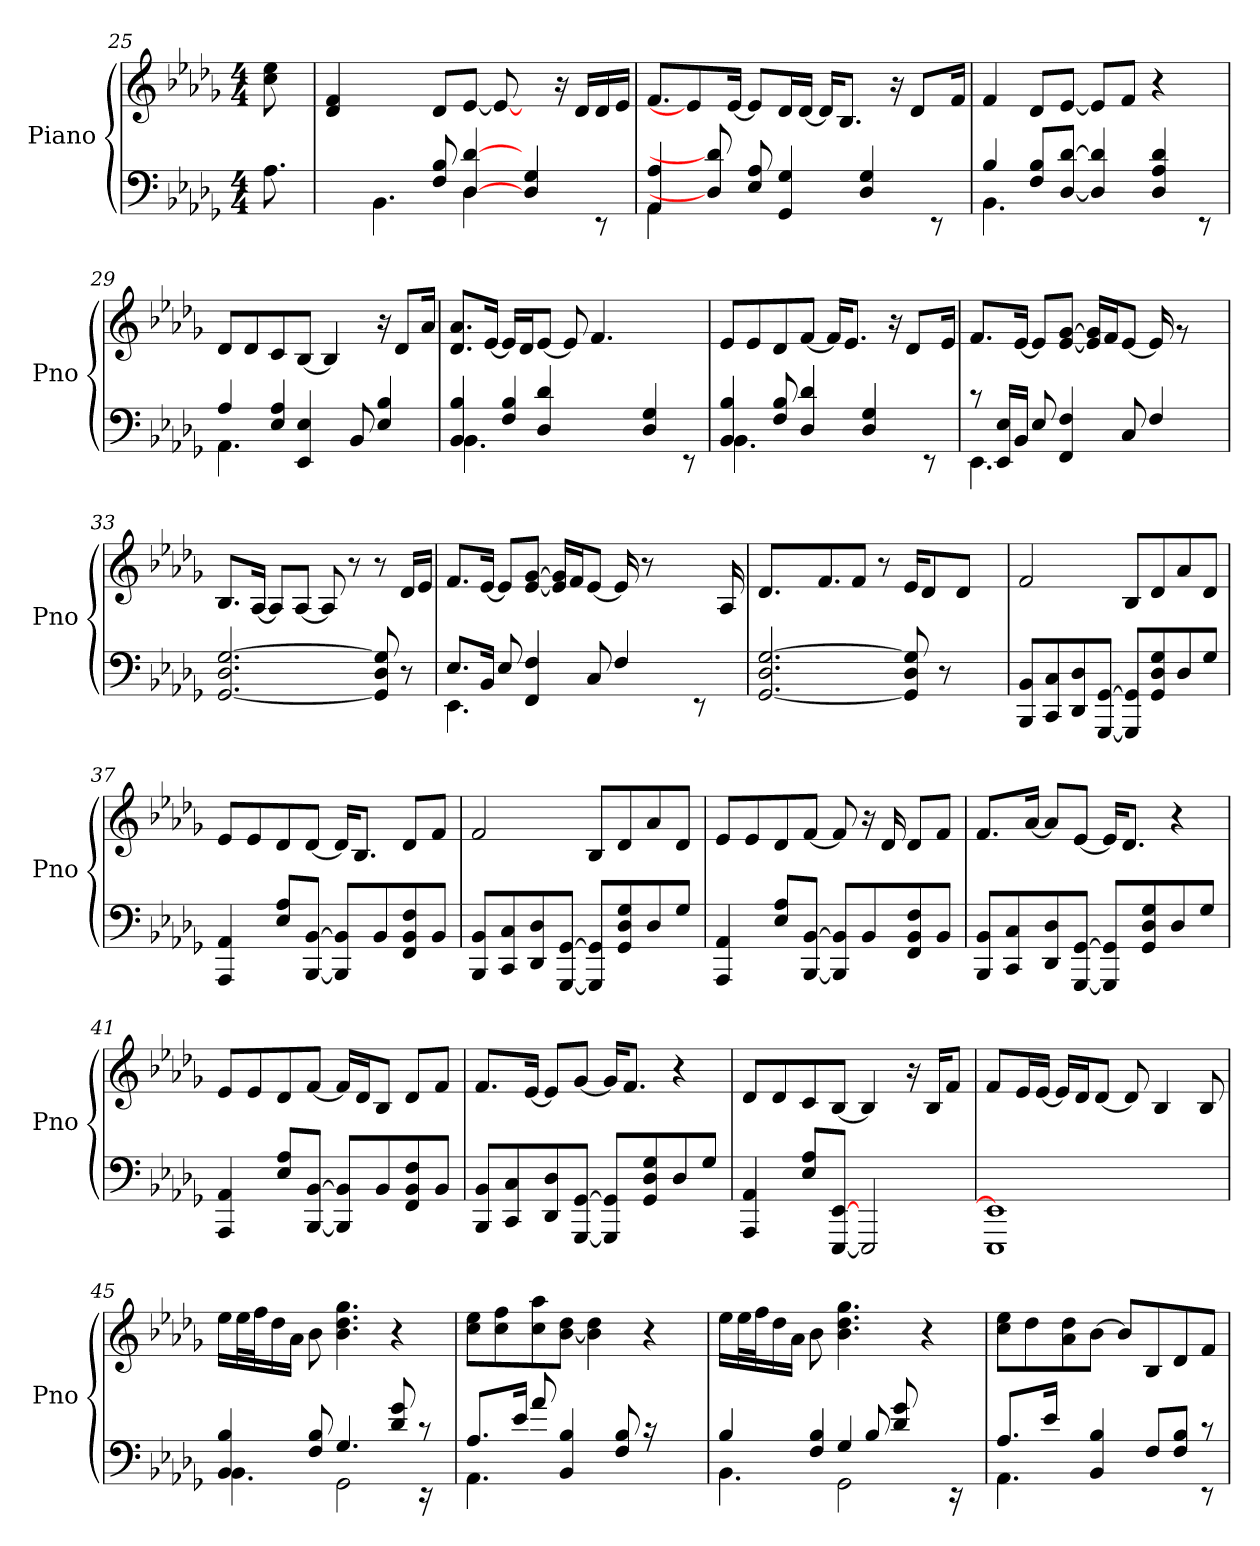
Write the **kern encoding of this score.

**kern	**kern
*part1	*part1
*staff2	*staff1
*I"Piano	*
*I'Pno	*
!!LO:LB:g=z
*clefF4	*clefG2
*k[b-e-a-d-g-]	*k[b-e-a-d-g-]
*M4/4	*M4/4
=25	=25
8.A-\	8cc\ 8ee-\
.	16ryy
=26	=26
*^	*
4ryy	2.ryy	4d-/ 4f/
4.BB-\	.	4.ryy
8F/ 8B-/	.	8d-/L
[4D-/ [4d-/	4D-\	[8e-/J
.	.	8e-/_
8ryy	4D-/ 4G-/	8ryy
4ryy	.	16r
.	.	16d-/LL
.	8rEE	16d-/
.	.	16e-/JJ
=27	=27	=27
4AA-/ 4A-/	4AA-\	8.f/L
.	.	8e-/]
8D-/] 8d-/]	2..ryy	.
.	.	[16e-/Jk
8E-/ 8A-/	.	8e-/L]
4GG-/ 4G-/	.	16d-/L
.	.	[16d-/JJ
.	.	16d-/KL]
.	.	8.B-/J
4D-/ 4G-/	.	.
.	.	16r
.	.	8d-/L
8rEE	.	.
.	.	16f/Jk
!!LO:LB:g=z
=28	=28	=28
4B-/	4.BB-\	4f/
8F/ 8B-/L	.	8d-/L
[8D-/ [8d-/J	2.ryy	[8e-/J
4D-/] 4d-/]	.	8e-/L]
.	.	8f/J
4D-/ 4A-/ 4d-/	.	4r
8rEE	.	8ryy
=29	=29	=29
4A-/	4.AA-\	8d-/L
.	.	8d-/
4E-/ 4A-/	.	8c/
.	4EE-/ 4E-/	[8B-/J
2ryy	.	4B-/]
.	8BB-/	.
.	4E-/ 4B-/	16r
.	.	8d-/L
.	.	16a-/Jk
=30	=30	=30
4BB-/ 4B-/	4.BB-\	8.d-/ 8.a-/L
.	.	[16e-/Jk
4F/ 4B-/	.	16e-/LL]
.	.	16d-/J
.	4D-/ 4d-/	[8e-/J
2ryy	.	8e-/]
.	2.ryy	4.f/
4D-/ 4G-/	.	4.ryy
8rEE	.	.
!!LO:LB:g=z
=31	=31	=31
4BB-/ 4B-/	4.BB-\	8e-/L
.	.	8e-/
8F/ 8B-/	.	8d-/
4D-/ 4d-/	2ryy	[8f/J
.	.	16f/KL]
.	.	8.e-/J
4D-/ 4G-/	.	.
.	.	16r
.	.	8d-/L
8rEE	8ryy	.
.	.	16e-/Jk
=32	=32	=32
8rc	4.EE-\	8.f/L
16EE-/ 16E-/LL	.	.
16BB-/JJ	.	[16e-/Jk
8E-/	.	8e-/L]
4FF/ 4F/	2ryy	[8e-/ [8g-/J
.	.	16e-/] 16g-/]LL
.	.	16f/J
8C/	.	[8e-/J
4F/	.	16e-/]
.	.	8rg
.	8ryy	.
.	.	16ryy
*v	*v	*
=33	=33
[2.GG-/ 2.D-/ [2.G-/	8.B-/L
.	[16A-/Jk
.	8A-/L]
.	[8A-/J
.	8A-/]
.	8r
8GG-/] 8D-/ 8G-/]	8r
8r	16d-/LL
.	16e-/JJ
!!LO:PB:g=z
=34	=34
*^	*
8.E-/L	4.EE-\	8.f/L
16BB-/Jk	.	[16e-/Jk
8E-/	.	8e-/L]
4FF/ 4F/	2ryy	[8e-/ [8g-/J
.	.	16e-/] 16g-/]LL
.	.	16f/J
8C/	.	[8e-/J
4F/	.	16e-/]
.	.	8r
.	4ryy	.
.	.	16ryy
8rEE	.	8ryy
16ryy	16ryy	16A-/
*v	*v	*
=35	=35
[2.GG-/ 2.D-/ [2.G-/	8.d-/L
.	8ryy
.	8.f/
.	8f/J
.	8r
8GG-/] 8D-/ 8G-/]	16e-/KL
.	8d-/
8r	.
.	8d-/J
8ryy	.
.	16ryy
=36	=36
8BBB-/ 8BB-/L	2f/
8CC/ 8C/	.
8DD-/ 8D-/	.
[8GGG-/ [8GG-/J	.
8GGG-/] 8GG-/]L	8B-/L
8GG-/ 8D-/ 8G-/	8d-/
8D-/	8a-/
8G-/J	8d-/J
!!LO:LB:g=z
=37	=37
4AAA-/ 4AA-/	8e-/L
.	8e-/
8E-/ 8A-/L	8d-/
[8BBB-/ [8BB-/J	[8d-/J
8BBB-/] 8BB-/]L	16d-/KL]
.	8.B-/J
8BB-/	.
8FF/ 8BB-/ 8F/	8d-/L
8BB-/J	8f/J
=38	=38
8BBB-/ 8BB-/L	2f/
8CC/ 8C/	.
8DD-/ 8D-/	.
[8GGG-/ [8GG-/J	.
8GGG-/] 8GG-/]L	8B-/L
8GG-/ 8D-/ 8G-/	8d-/
8D-/	8a-/
8G-/J	8d-/J
=39	=39
4AAA-/ 4AA-/	8e-/L
.	8e-/
8E-/ 8A-/L	8d-/
[8BBB-/ [8BB-/J	[8f/J
8BBB-/] 8BB-/]L	8f/]
8BB-/	16r
.	16d-/
8FF/ 8BB-/ 8F/	8d-/L
8BB-/J	8f/J
!!LO:LB:g=z
=40	=40
8BBB-/ 8BB-/L	8.f/L
8CC/ 8C/	.
.	[16a-/Jk
8DD-/ 8D-/	8a-/L]
[8GGG-/ [8GG-/J	[8e-/J
8GGG-/] 8GG-/]L	16e-/KL]
.	8.d-/J
8GG-/ 8D-/ 8G-/	.
8D-/	4r
8G-/J	.
=41	=41
4AAA-/ 4AA-/	8e-/L
.	8e-/
8E-/ 8A-/L	8d-/
[8BBB-/ [8BB-/J	[8f/J
8BBB-/] 8BB-/]L	16f/LL]
.	16d-/J
8BB-/	8B-/J
8FF/ 8BB-/ 8F/	8d-/L
8BB-/J	8f/J
=42	=42
8BBB-/ 8BB-/L	8.f/L
8CC/ 8C/	.
.	[16e-/Jk
8DD-/ 8D-/	8e-/L]
[8GGG-/ [8GG-/J	[8g-/J
8GGG-/] 8GG-/]L	16g-/KL]
.	8.f/J
8GG-/ 8D-/ 8G-/	.
8D-/	4r
8G-/J	.
!!LO:LB:g=z
=43	=43
4AAA-/ 4AA-/	8d-/L
.	8d-/
8E-/ 8A-/L	8c/
[8EEE-/ [8EE-/J	[8B-/J
2EEE-/]	4B-/]
.	16r
.	16B-/KL
.	8f/J
=44	=44
*^	*
1EEE-	1EE-]	8f/L
.	.	16e-/L
.	.	[16e-/JJ
.	.	16e-/LL]
.	.	16d-/J
.	.	[8d-/J
.	.	8d-/]
.	.	4B-/
.	.	8B-/
=45	=45	=45
4BB-/ 4B-/	4.BB-\	16ee-\LL
.	.	32ee-\L
.	.	32ff\J
.	.	16dd-\
.	.	16a-\JJ
8F/ 8B-/	.	8b-\
4.G-/	2GG-\	4.b-\ 4.dd-\ 4.gg-\
8d-/ 8g-/	.	4r
8rc	16rEE	.
.	16ryy	.
!!LO:LB:g=z
=46	=46	=46
8.A-/L	4.AA-\	8cc\ 8ee-\L
.	.	8cc\ 8ff\
16e-/Jk	.	.
8a-/	.	8cc\ 8aa-\
4BB-/ 4B-/	2ryy	[8b-\ 8dd-\J
.	.	4b-\] 4dd-\
8F/ 8B-/	.	.
16rc	.	4r
8.ryy	.	.
.	8ryy	.
=47	=47	=47
*	*^	*
4B-/	4.BB-\	4.ryy	16ee-\LL
.	.	.	32ee-\L
.	.	.	32ff\J
.	.	.	16dd-\
.	.	.	16a-\JJ
4F/ 4B-/	.	.	8b-\
.	2GG-\	4G-/	4.b-\ 4.dd-\ 4.gg-\
8B-/	.	.	.
4.ryy	.	8d-/ 8g-/	.
.	.	4ryy	4r
.	16rEE	.	.
.	16ryy	.	.
*	*v	*v	*
=48	=48	=48
8.A-/L	4.AA-\	8cc\ 8ee-\L
.	.	8dd-\
16e-/Jk	.	.
2ryy	.	8a-\ 8dd-\
.	4BB-/ 4B-/	[8b-\J
.	.	8b-/L]
.	8F/L	8B-/
8ryy	8F/ 8B-/J	8d-/
8rEE	8rc	8f/J
*v	*v	*
=	=
*-	*-
